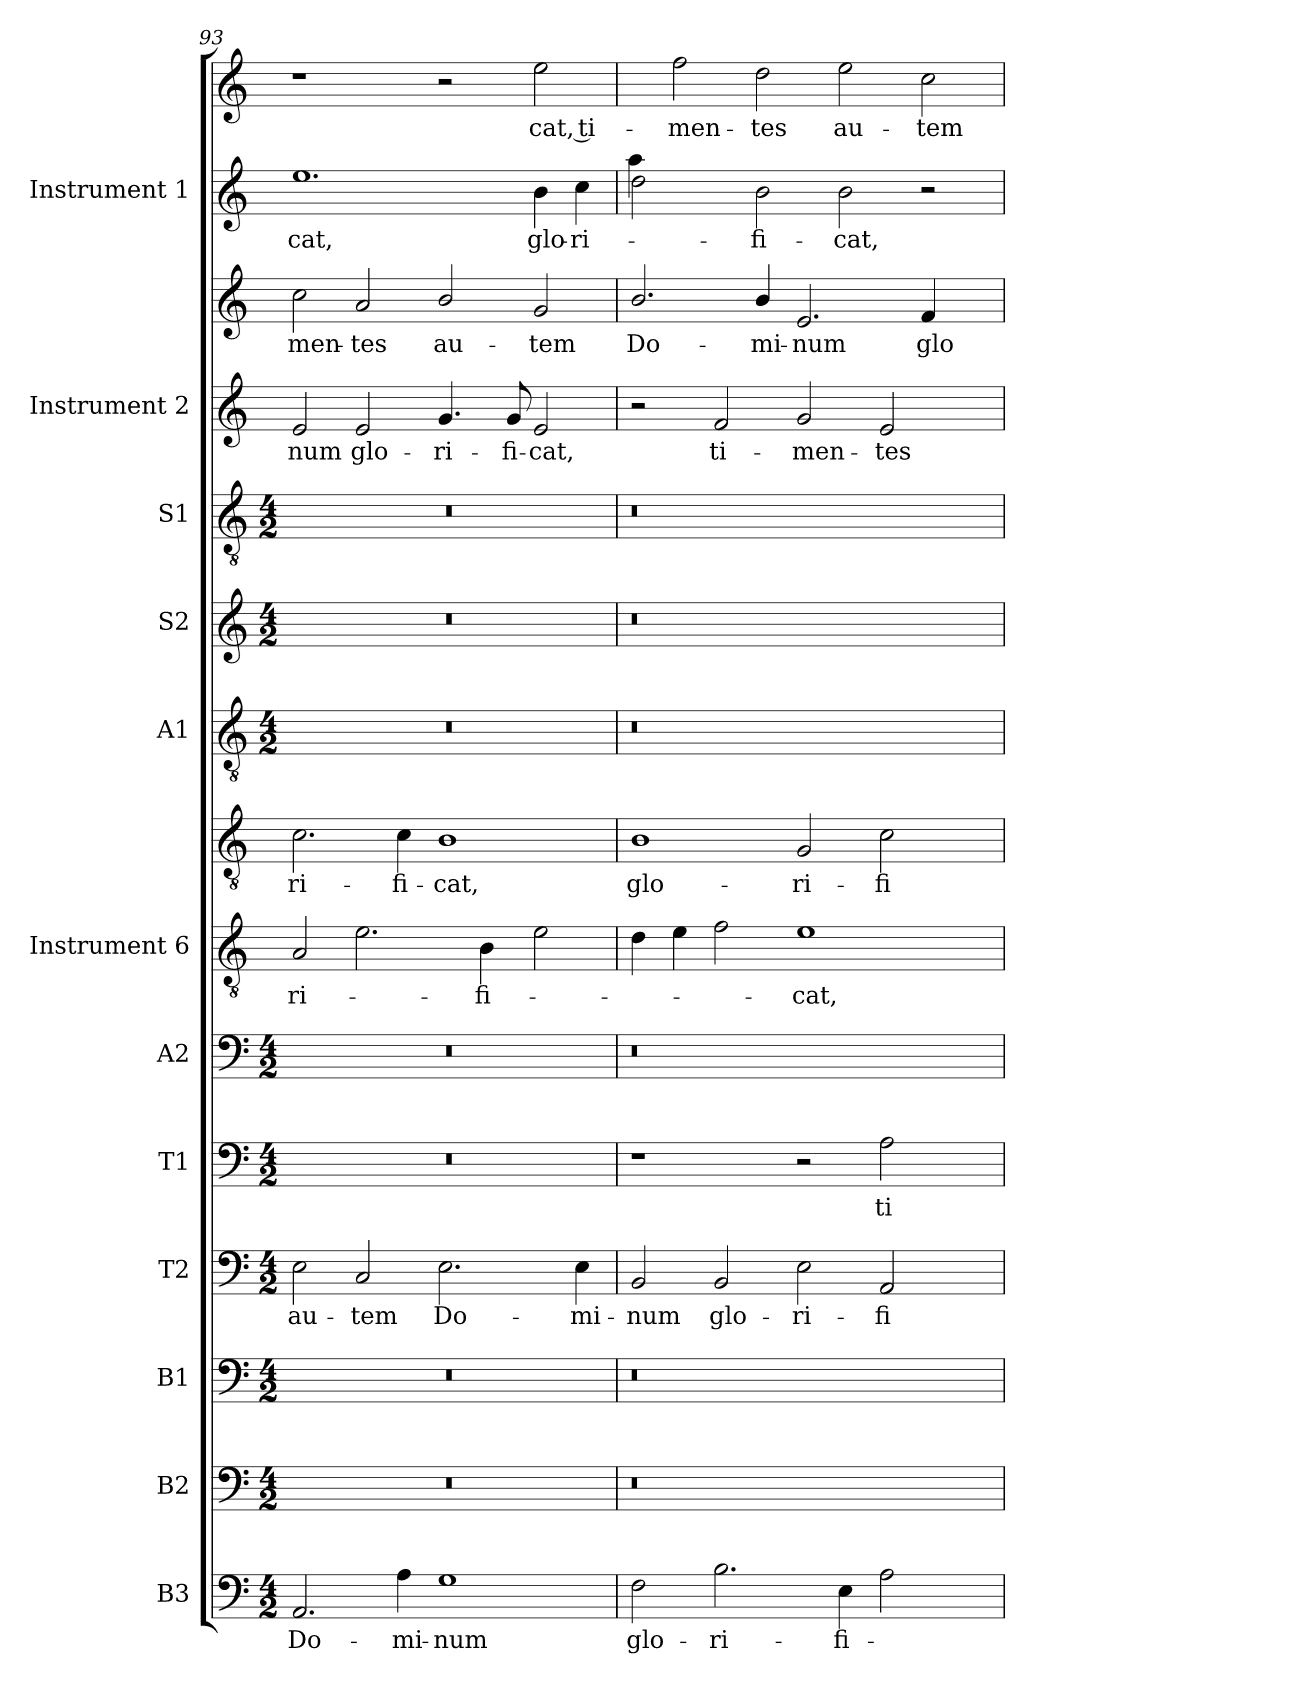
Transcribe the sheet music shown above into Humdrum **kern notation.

**kern	**text	**kern	**kern	**kern	**text	**kern	**text	**kern	**kern	**text	**kern	**text	**kern	**kern	**kern	**kern	**text	**kern	**text	**kern	**text	**kern	**text
*part12	*part12	*part11	*part10	*part9	*part9	*part8	*part8	*part7	*part6	*part6	*part6	*part6	*part5	*part4	*part3	*part2	*part2	*part2	*part2	*part1	*part1	*part1	*part1
*staff15	*staff15	*staff14	*staff13	*staff12	*staff12	*staff11	*staff11	*staff10	*staff9	*staff9	*staff8	*staff8	*staff7	*staff6	*staff5	*staff4	*staff4	*staff3	*staff3	*staff2	*staff2	*staff1	*staff1
*I"B3	*	*I"B2	*I"B1	*I"T2	*	*I"T1	*	*I"A2	*I"Instrument 6	*	*	*	*I"A1	*I"S2	*I"S1	*I"Instrument 2	*	*	*	*I"Instrument 1	*	*	*
*clefF4	*	*clefF4	*clefF4	*clefF4	*	*clefF4	*	*clefF4	*clefGv2	*	*clefGv2	*	*clefGv2	*clefG2	*clefGv2	*clefG2	*	*clefG2	*	*clefG2	*	*clefG2	*
*	*	*	*	*	*	*k[]	*	*	*	*	*	*	*k[]	*	*	*	*	*	*	*k[]	*	*k[]	*
*	*	*	*	*	*	*C:	*	*	*	*	*	*	*C:	*	*	*	*	*	*	*C:	*	*C:	*
*M4/2	*	*M4/2	*M4/2	*M4/2	*	*M4/2	*	*M4/2	*	*	*	*	*M4/2	*M4/2	*M4/2	*	*	*	*	*	*	*	*
=93	=93	=93	=93	=93	=93	=93	=93	=93	=93	=93	=93	=93	=93	=93	=93	=93	=93	=93	=93	=93	=93	=93	=93
!	!LO:LY:b:rj	!	!	!	!LO:LY:b:rj	!	!	!	!	!LO:LY:b:rj	!	!LO:LY:b:rj	!	!	!	!	!LO:LY:b:cj	!	!LO:LY:b:cj	!	!LO:LY:b:cj	!	!
2.AA/	Do-	0r	0r	2E\	au-	0r	.	0r	2A/	-ri-	2.c\	-ri-	0r	0r	0r	2e/	num	2cc\	-men-	1.ee	-cat,	1r	.
!	!	!	!	!	!LO:LY:b:cj	!	!	!	!	!	!	!	!	!	!	!	!LO:LY:b:rj	!	!LO:LY:b:cj	!	!	!	!
.	.	.	.	2C/	-tem	.	.	.	2.e\	.	.	.	.	.	.	2e/	glo-	2a/	-tes	.	.	.	.
!	!LO:LY:b:rj	!	!	!	!	!	!	!	!	!	!	!LO:LY:b:rj	!	!	!	!	!	!	!	!	!	!	!
4A\	-mi-	.	.	.	.	.	.	.	.	.	4c\	-fi-	.	.	.	.	.	.	.	.	.	.	.
!	!LO:LY:b:cj	!	!	!	!LO:LY:b:rj	!	!	!	!	!	!	!LO:LY:b:cj	!	!	!	!	!LO:LY:b:rj	!	!LO:LY:b:rj	!	!	!	!
1G	-num	.	.	2.E\	Do-	.	.	.	.	.	1B	-cat,	.	.	.	4.g/	-ri-	2b/	au-	.	.	2r	.
!	!	!	!	!	!	!	!	!	!	!LO:LY:b:rj	!	!	!	!	!	!	!	!	!	!	!	!	!
.	.	.	.	.	.	.	.	.	4B\	-fi-	.	.	.	.	.	.	.	.	.	.	.	.	.
!	!	!	!	!	!	!	!	!	!	!	!	!	!	!	!	!	!LO:LY:b:rj	!	!	!	!	!	!
.	.	.	.	.	.	.	.	.	.	.	.	.	.	.	.	8g/	-fi-	.	.	.	.	.	.
!	!	!	!	!	!	!	!	!	!	!	!	!	!	!	!	!	!LO:LY:b:cj	!	!LO:LY:b:cj	!	!LO:LY:b:rj	!	!LO:LY:b:rj
.	.	.	.	.	.	.	.	.	2e\	.	.	.	.	.	.	2e/	-cat,	2g/	-tem	4b\	glo-	2ee\	-cat, ti-
!	!	!	!	!	!LO:LY:b:rj	!	!	!	!	!	!	!	!	!	!	!	!	!	!	!	!LO:LY:b:rj	!	!
.	.	.	.	4E\	-mi-	.	.	.	.	.	.	.	.	.	.	.	.	.	.	4cc\	-ri-	.	.
=94	=94	=94	=94	=94	=94	=94	=94	=94	=94	=94	=94	=94	=94	=94	=94	=94	=94	=94	=94	=94	=94	=94	=94
!	!LO:LY:b:rj	!	!	!	!LO:LY:b:cj	!	!	!	!	!	!	!LO:LY:b:rj	!	!	!	!	!	!	!LO:LY:b:rj	!	!	!	!
*	*	*	*	*	*	*	*	*	*	*	*	*	*	*	*	*	*	*	*	*^	*	*	*
2F\	glo-	0r	0r	2BB/	-num	1r	.	0r	4d\	.	1B	glo-	0r	0r	0r	2r	.	2.b/	Do-	2dd\	4aa\	.	4ryy	.
!	!	!	!	!	!	!	!	!	!	!	!	!	!	!	!	!	!	!	!	!	!	!	!	!LO:LY:b:cj
.	.	.	.	.	.	.	.	.	4e\	.	.	.	.	.	.	.	.	.	.	.	0ryy	.	2ff\	men-
!	!LO:LY:b:rj	!	!	!	!LO:LY:b:rj	!	!	!	!	!	!	!	!	!	!	!	!LO:LY:b:rj	!	!	!	!	!	!	!
2.B\	-ri-	.	.	2BB/	glo-	.	.	.	2f\	.	.	.	.	.	.	2f/	-ti-	.	.	4ryy	.	.	.	.
!	!	!	!	!	!	!	!	!	!	!	!	!	!	!	!	!	!	!	!LO:LY:b:rj	!	!	!LO:LY:b:rj	!	!LO:LY:b:cj
.	.	.	.	.	.	.	.	.	.	.	.	.	.	.	.	.	.	4b/	-mi-	2b\	.	-fi-	2dd\	-tes
!	!	!	!	!	!LO:LY:b:rj	!	!	!	!	!LO:LY:b:cj	!	!LO:LY:b:rj	!	!	!	!	!LO:LY:b:cj	!	!LO:LY:b:cj	!	!	!	!	!
.	.	.	.	2E\	-ri-	2r	.	.	1e	cat,	2G/	-ri-	.	.	.	2g/	-men-	2.e/	-num	.	.	.	.	.
!	!LO:LY:b:rj	!	!	!	!	!	!	!	!	!	!	!	!	!	!	!	!	!	!	!	!	!LO:LY:b:cj	!	!LO:LY:b:rj
4E\	-fi-	.	.	.	.	.	.	.	.	.	.	.	.	.	.	.	.	.	.	2b\	.	-cat,	2ee\	au-
!	!	!	!	!	!LO:LY:b:rj	!	!LO:LY:b:rj	!	!	!	!	!LO:LY:b:rj	!	!	!	!	!LO:LY:b:cj	!	!	!	!	!	!	!
2A\	.	.	.	2AA/	-fi-	2A\	ti-	.	.	.	2c\	-fi-	.	.	.	2e/	-tes	.	.	.	.	.	.	.
!	!	!	!	!	!	!	!	!	!	!	!	!	!	!	!	!	!	!	!LO:LY:b:rj	!	!	!	!	!LO:LY:b:cj
.	.	.	.	.	.	.	.	.	.	.	.	.	.	.	.	.	.	4f/	glo-	2r	.	.	2cc\	-tem
4ryy	.	4ryy	4ryy	4ryy	.	4ryy	.	4ryy	4ryy	.	4ryy	.	4ryy	4ryy	4ryy	4ryy	.	4ryy	.	.	.	.	.	.
*	*	*	*	*	*	*	*	*	*	*	*	*	*	*	*	*	*	*	*	*v	*v	*	*	*
=	=	=	=	=	=	=	=	=	=	=	=	=	=	=	=	=	=	=	=	=	=	=	=
*-	*-	*-	*-	*-	*-	*-	*-	*-	*-	*-	*-	*-	*-	*-	*-	*-	*-	*-	*-	*-	*-	*-	*-
